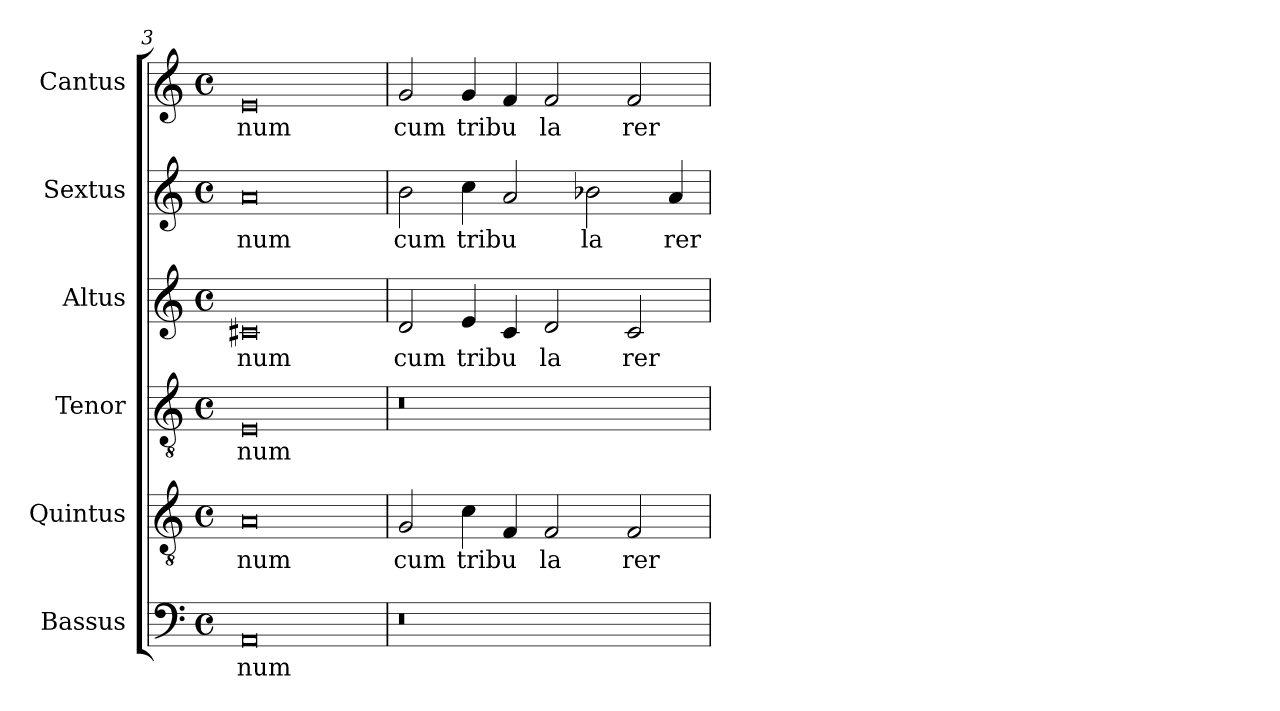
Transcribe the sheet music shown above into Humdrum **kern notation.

**kern	**text	**kern	**text	**kern	**text	**kern	**text	**kern	**text	**kern	**text
*part6	*part6	*part5	*part5	*part4	*part4	*part3	*part3	*part2	*part2	*part1	*part1
*staff6	*staff6	*staff5	*staff5	*staff4	*staff4	*staff3	*staff3	*staff2	*staff2	*staff1	*staff1
*I"Bassus	*	*I"Quintus	*	*I"Tenor	*	*I"Altus	*	*I"Sextus	*	*I"Cantus	*
*clefF4	*	*clefGv2	*	*clefGv2	*	*clefG2	*	*clefG2	*	*clefG2	*
*M4/4	*	*M4/4	*	*M4/4	*	*M4/4	*	*M4/4	*	*M4/4	*
*met(c)	*	*met(c)	*	*met(c)	*	*met(c)	*	*met(c)	*	*met(c)	*
=3	=3	=3	=3	=3	=3	=3	=3	=3	=3	=3	=3
!	!LO:LY:b:cj	!	!LO:LY:b:cj	!	!LO:LY:b:cj	!	!LO:LY:b:cj	!	!LO:LY:b:cj	!	!LO:LY:b:cj
0AA	num	0A	num	0E	-num	0c#X	num	0a	num	0e	num
=4	=4	=4	=4	=4	=4	=4	=4	=4	=4	=4	=4
!	!	!	!LO:LY:b:cj	!	!	!	!LO:LY:b:cj	!	!LO:LY:b:cj	!	!LO:LY:b:cj
0r	.	2G/	cum	0r	.	2d/	cum	2b\	cum	2g/	cum
!	!	!	!LO:LY:b	!	!	!	!LO:LY:b	!	!LO:LY:b	!	!LO:LY:b
.	.	4c\	tribu	.	.	4e/	tribu	4cc\	tribu	4g/	tribu
.	.	4F/	.	.	.	4c/	.	2a/	.	4f/	.
!	!	!	!LO:LY:b:cj	!	!	!	!LO:LY:b:cj	!	!	!	!LO:LY:b:cj
.	.	2F/	la	.	.	2d/	la	.	.	2f/	la
!	!	!	!	!	!	!	!	!	!LO:LY:b:cj	!	!
.	.	.	.	.	.	.	.	2b-X\	la	.	.
!	!	!	!LO:LY:b:cj	!	!	!	!LO:LY:b:cj	!	!	!	!LO:LY:b:cj
.	.	2F/	rer	.	.	2c/	rer	.	.	2f/	rer
!	!	!	!	!	!	!	!	!	!LO:LY:b:cj	!	!
.	.	.	.	.	.	.	.	4a/	rer	.	.
=	=	=	=	=	=	=	=	=	=	=	=
*-	*-	*-	*-	*-	*-	*-	*-	*-	*-	*-	*-
